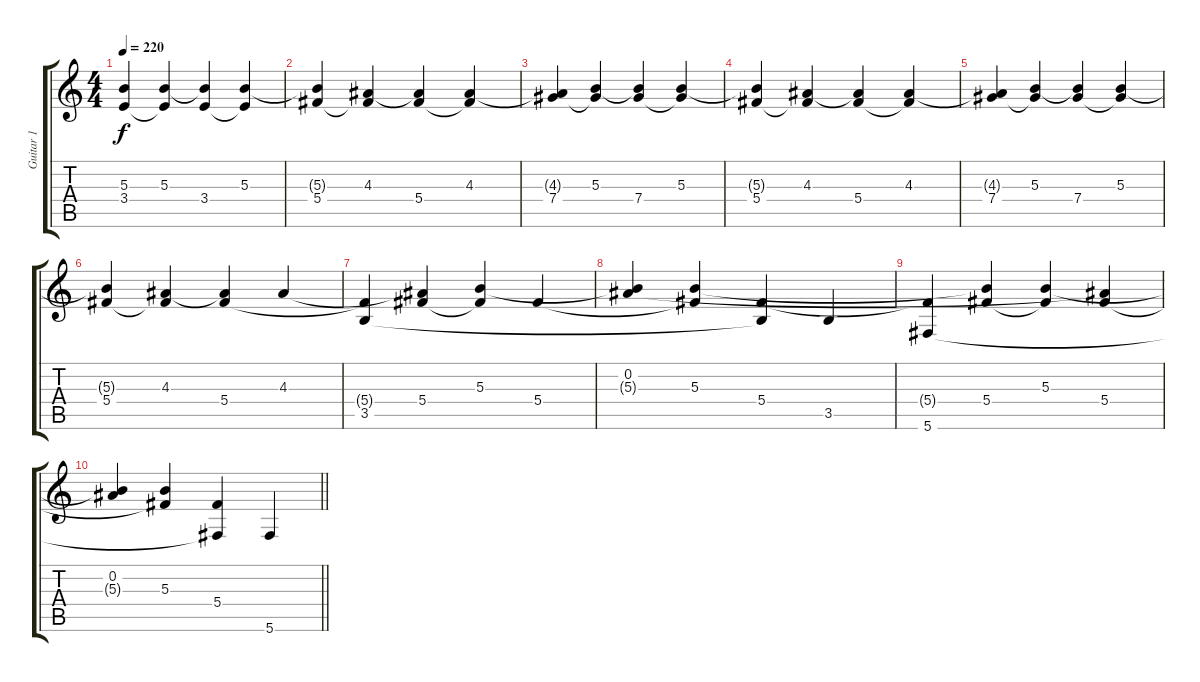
\track ("Guitar 1" "Guitar 1") {instrument acousticguitarsteel}
\staff {score tabs}
\tuning (Eb4 Bb3 Gb3 Db3 Ab2 Db2) {hide}
\ts (4 4)
\tempo 220
\clef g2
\ks c
(5.3{t} 3.4).4{dy f} (5.3 3.4{t}).4 (5.3{t} 3.4).4 (5.3 3.4{t}).4 |
(5.3{t} 5.4).4 (4.3 5.4{t}).4 (4.3{t} 5.4).4 (4.3 5.4{t}).4 |
(4.3{t} 7.4).4 (5.3 7.4{t}).4 (5.3{t} 7.4).4 (5.3 7.4{t}).4 |
(5.3{t} 5.4).4 (4.3 5.4{t}).4 (4.3{t} 5.4).4 (4.3 5.4{t}).4 |
(4.3{t} 7.4).4 (5.3 7.4{t}).4 (5.3{t} 7.4).4 (5.3 7.4{t}).4 |
(5.3{t} 5.4).4 (4.3 5.4{t}).4 (4.3{t} 5.4).4 4.3.4 |
(5.4{t} 3.5).4 (4.3{t} 5.4).4 (5.3 5.4{t}).4 5.4.4 |
(0.2 5.3{t}).4 (5.3 5.4{t}).4 (5.4 3.5{t}).4 3.5.4 |
(5.4{t} 5.6).4 (5.3{t} 5.4).4 (5.3 5.4{t}).4 (0.2{t} 5.4).4 |
\barLineRight lightlight
(0.2 5.3{t}).4 (5.3 5.4{t}).4 (5.4 5.6{t}).4 5.6.4
